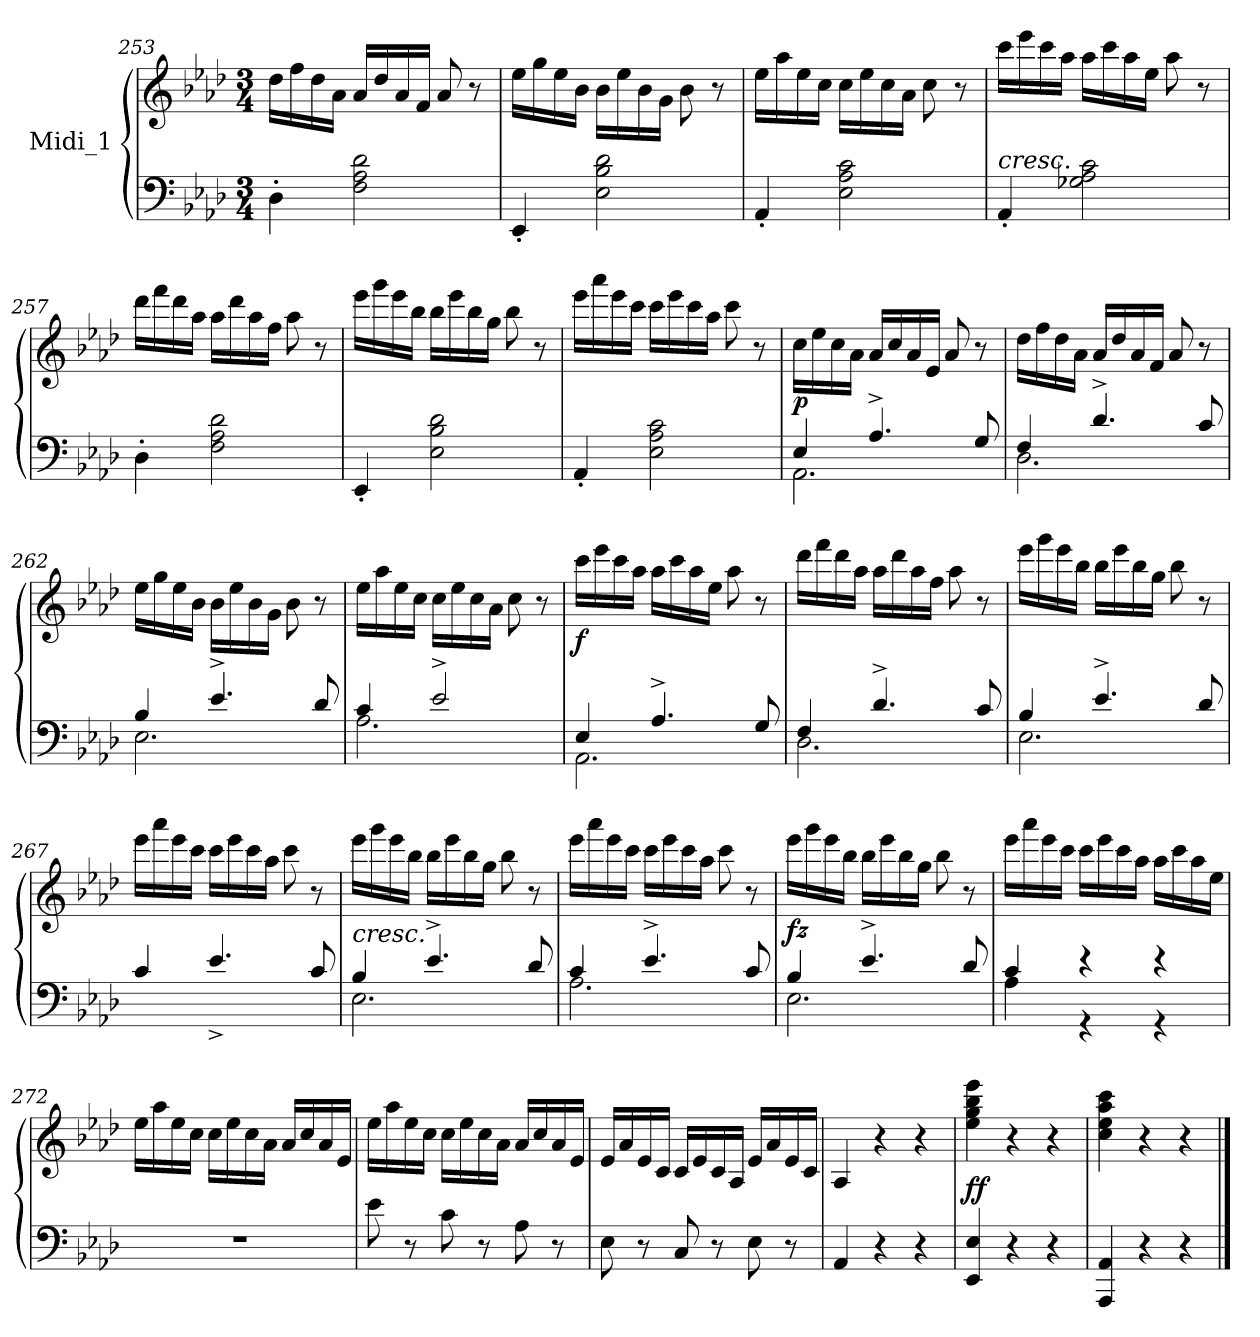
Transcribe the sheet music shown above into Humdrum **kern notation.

**kern	**kern	**dynam
*part1	*part1	*part1
*staff2	*staff1	*staff1/2
*I"Midi_1	*	*
*clefF4	*clefG2	*
*k[b-e-a-d-]	*k[b-e-a-d-]	*
*A-:	*A-:	*
*M3/4	*M3/4	*
=253	=253	=253
4D-'\	16dd-\LL	.
.	16ff\	.
.	16dd-\	.
.	16a-\JJ	.
2F\ 2A-\ 2d-\	16a-/LL	.
.	16dd-/	.
.	16a-/	.
.	16f/JJ	.
.	8a-/	.
.	8r	.
=254	=254	=254
4EE-'/	16ee-\LL	.
.	16gg\	.
.	16ee-\	.
.	16b-\JJ	.
2E-\ 2B-\ 2d-\	16b-\LL	.
.	16ee-\	.
.	16b-\	.
.	16g\JJ	.
.	8b-\	.
.	8r	.
=255	=255	=255
4AA-'/	16ee-\LL	.
.	16aa-\	.
.	16ee-\	.
.	16cc\JJ	.
2E-\ 2A-\ 2c\	16cc\LL	.
.	16ee-\	.
.	16cc\	.
.	16a-\JJ	.
.	8cc\	.
.	8r	.
!!LO:PB:g=z
=256	=256	=256
!LO:TX:a:i:t=cresc.	!	!
4AA-'/	16ccc\LL	.
.	16eee-\	.
.	16ccc\	.
.	16aa-\JJ	.
2G-X\ 2A-\ 2c\	16aa-\LL	.
.	16ccc\	.
.	16aa-\	.
.	16ee-\JJ	.
.	8aa-\	.
.	8r	.
=257	=257	=257
4D-'\	16ddd-\LL	.
.	16fff\	.
.	16ddd-\	.
.	16aa-\JJ	.
2F\ 2A-\ 2d-\	16aa-\LL	.
.	16ddd-\	.
.	16aa-\	.
.	16ff\JJ	.
.	8aa-\	.
.	8r	.
=258	=258	=258
4EE-'/	16eee-\LL	.
.	16ggg\	.
.	16eee-\	.
.	16bb-\JJ	.
2E-\ 2B-\ 2d-\	16bb-\LL	.
.	16eee-\	.
.	16bb-\	.
.	16gg\JJ	.
.	8bb-\	.
.	8r	.
!!LO:LB:g=z
=259	=259	=259
4AA-'/	16eee-\LL	.
.	16aaa-\	.
.	16eee-\	.
.	16ccc\JJ	.
2E-\ 2A-\ 2c\	16ccc\LL	.
.	16eee-\	.
.	16ccc\	.
.	16aa-\JJ	.
.	8ccc\	.
.	8r	.
!!LO:LB:g=z
=260	=260	=260
*^	*	*
!	!	!	!LO:DY:b
4E-/	2.AA-\	16cc\LL	p
.	.	16ee-\	.
.	.	16cc\	.
.	.	16a-\JJ	.
4.A-^/	.	16a-/LL	.
.	.	16cc/	.
.	.	16a-/	.
.	.	16e-/JJ	.
.	.	8a-/	.
8G/	.	8r	.
=261	=261	=261	=261
4F/	2.D-\	16dd-\LL	.
.	.	16ff\	.
.	.	16dd-\	.
.	.	16a-\JJ	.
4.d-^/	.	16a-/LL	.
.	.	16dd-/	.
.	.	16a-/	.
.	.	16f/JJ	.
.	.	8a-/	.
8c/	.	8r	.
=262	=262	=262	=262
4B-/	2.E-\	16ee-\LL	.
.	.	16gg\	.
.	.	16ee-\	.
.	.	16b-\JJ	.
4.e-^/	.	16b-\LL	.
.	.	16ee-\	.
.	.	16b-\	.
.	.	16g\JJ	.
.	.	8b-\	.
8d-/	.	8r	.
=263	=263	=263	=263
4c/	2.A-\	16ee-\LL	.
.	.	16aa-\	.
.	.	16ee-\	.
.	.	16cc\JJ	.
2e-^/	.	16cc\LL	.
.	.	16ee-\	.
.	.	16cc\	.
.	.	16a-\JJ	.
.	.	8cc\	.
.	.	8r	.
!!LO:LB:g=z
=264	=264	=264	=264
!	!	!	!LO:DY:b
4E-/	2.AA-\	16ccc\LL	f
.	.	16eee-\	.
.	.	16ccc\	.
.	.	16aa-\JJ	.
4.A-^/	.	16aa-\LL	.
.	.	16ccc\	.
.	.	16aa-\	.
.	.	16ee-\JJ	.
.	.	8aa-\	.
8G/	.	8r	.
=265	=265	=265	=265
4F/	2.D-\	16ddd-\LL	.
.	.	16fff\	.
.	.	16ddd-\	.
.	.	16aa-\JJ	.
4.d-^/	.	16aa-\LL	.
.	.	16ddd-\	.
.	.	16aa-\	.
.	.	16ff\JJ	.
.	.	8aa-\	.
8c/	.	8r	.
=266	=266	=266	=266
4B-/	2.E-\	16eee-\LL	.
.	.	16ggg\	.
.	.	16eee-\	.
.	.	16bb-\JJ	.
4.e-^/	.	16bb-\LL	.
.	.	16eee-\	.
.	.	16bb-\	.
.	.	16gg\JJ	.
.	.	8bb-\	.
8d-/	.	8r	.
!!LO:LB:g=z
=267	=267	=267	=267
4c/	2ryy	16eee-\LL	.
.	.	16aaa-\	.
.	.	16eee-\	.
.	.	16ccc\JJ	.
4.e-^/	.	16ccc\LL	.
.	.	16eee-\	.
.	.	16ccc\	.
.	.	16aa-\JJ	.
.	4ryy	8ccc\	.
8c/	.	8r	.
!!LO:LB:g=z
=268	=268	=268	=268
!LO:TX:a:i:t=cresc.	!	!	!
4B-/	2.E-\	16eee-\LL	.
.	.	16ggg\	.
.	.	16eee-\	.
.	.	16bb-\JJ	.
4.e-^/	.	16bb-\LL	.
.	.	16eee-\	.
.	.	16bb-\	.
.	.	16gg\JJ	.
.	.	8bb-\	.
8d-/	.	8r	.
=269	=269	=269	=269
4c/	2.A-\	16eee-\LL	.
.	.	16aaa-\	.
.	.	16eee-\	.
.	.	16ccc\JJ	.
4.e-^/	.	16ccc\LL	.
.	.	16eee-\	.
.	.	16ccc\	.
.	.	16aa-\JJ	.
.	.	8ccc\	.
8c/	.	8r	.
=270	=270	=270	=270
!	!	!	!LO:DY:a=2
4B-/	2.E-\	16eee-\LL	fz
.	.	16ggg\	.
.	.	16eee-\	.
.	.	16bb-\JJ	.
4.e-^/	.	16bb-\LL	.
.	.	16eee-\	.
.	.	16bb-\	.
.	.	16gg\JJ	.
.	.	8bb-\	.
8d-/	.	8r	.
!!LO:LB:g=z
=271	=271	=271	=271
4c/	4A-\	16eee-\LL	.
.	.	16aaa-\	.
.	.	16eee-\	.
.	.	16ccc\JJ	.
4r	4r	16ccc\LL	.
.	.	16eee-\	.
.	.	16ccc\	.
.	.	16aa-\JJ	.
4r	4r	16aa-\LL	.
.	.	16ccc\	.
.	.	16aa-\	.
.	.	16ee-\JJ	.
*v	*v	*	*
!!LO:PB:g=z
=272	=272	=272
2.r	16ee-\LL	.
.	16aa-\	.
.	16ee-\	.
.	16cc\JJ	.
.	16cc\LL	.
.	16ee-\	.
.	16cc\	.
.	16a-\JJ	.
.	16a-/LL	.
.	16cc/	.
.	16a-/	.
.	16e-/JJ	.
=273	=273	=273
8e-\	16ee-\LL	.
.	16aa-\	.
8r	16ee-\	.
.	16cc\JJ	.
8c\	16cc\LL	.
.	16ee-\	.
8r	16cc\	.
.	16a-\JJ	.
8A-\	16a-/LL	.
.	16cc/	.
8r	16a-/	.
.	16e-/JJ	.
=274	=274	=274
8E-\	16e-/LL	.
.	16a-/	.
8r	16e-/	.
.	16c/JJ	.
8C/	16c/LL	.
.	16e-/	.
8r	16c/	.
.	16A-/JJ	.
8E-\	16e-/LL	.
.	16a-/	.
8r	16e-/	.
.	16c/JJ	.
=275	=275	=275
4AA-/	4A-/	.
4r	4r	.
4r	4r	.
=276	=276	=276
!	!	!LO:DY:a=2
4EE-/ 4E-/	4ee-\ 4gg\ 4bb-\ 4eee-\	ff
4r	4r	.
4r	4r	.
=277	=277	=277
4AAA-/ 4AA-/	4cc\ 4ee-\ 4aa-\ 4ccc\	.
4r	4r	.
4r	4r	.
==	==	==
*-	*-	*-
